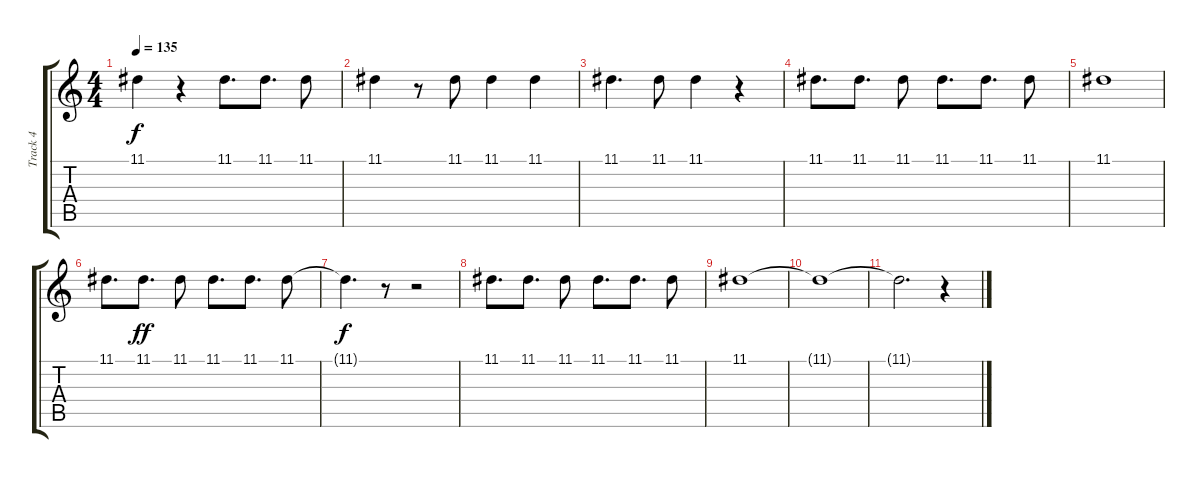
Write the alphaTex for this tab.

\track ("Track 4" "Track 4") {instrument lead2sawtooth}
\staff {score tabs}
\tuning (E4 B3 G3 D3 A2 E2) {hide}
\ts (4 4)
\tempo 135
\clef g2
\ks c
11.1.4{dy f} r.4 11.1.8{d} 11.1.8{d} 11.1.8 |
11.1.4 r.8 11.1.8 11.1.4 11.1.4 |
11.1.4{d} 11.1.8 11.1.4 r.4 |
11.1.8{d} 11.1.8{d} 11.1.8 11.1.8{d} 11.1.8{d} 11.1.8 |
11.1.1 |
11.1.8{d} 11.1.8{d dy ff} 11.1.8 11.1.8{d} 11.1.8{d} 11.1.8 |
11.1{t}.4{d dy f} r.8 r.2 |
11.1.8{d} 11.1.8{d} 11.1.8 11.1.8{d} 11.1.8{d} 11.1.8 |
11.1.1 |
11.1{t}.1 |
11.1{t}.2{d} r.4
